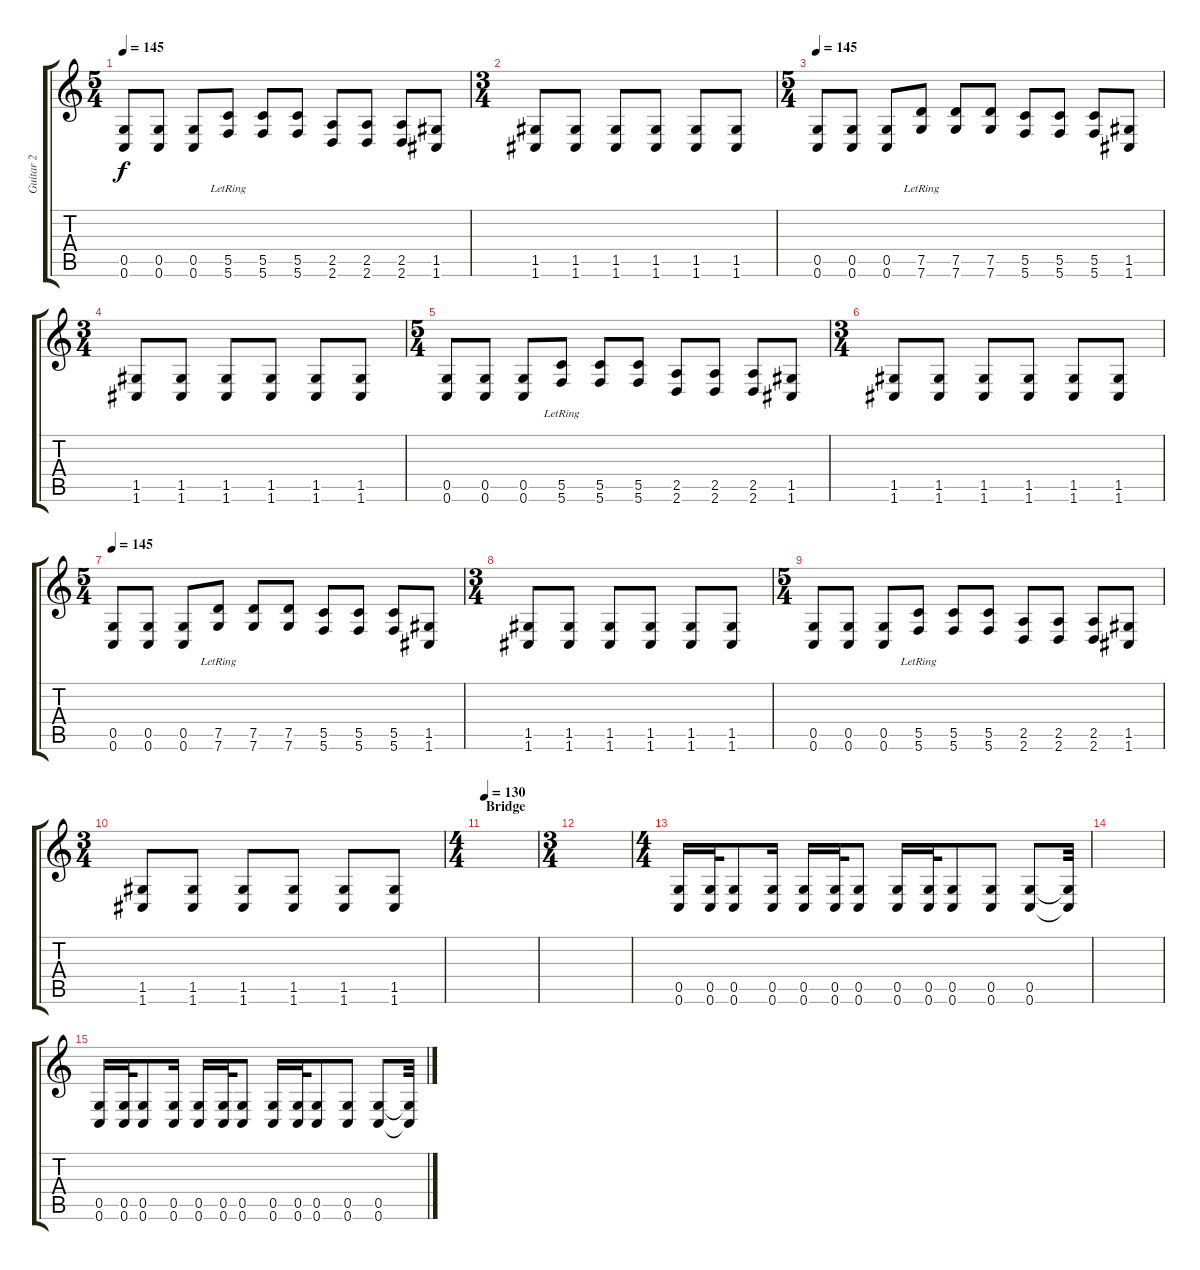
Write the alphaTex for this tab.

\track ("Guitar 2" "Guitar 2") {instrument electricguitarjazz}
\staff {score tabs}
\tuning (D4 A3 F3 C3 G2 C2) {hide}
\ts (5 4)
\tempo 145
\clef g2
\ks c
(0.5 0.6).8{dy f} (0.5 0.6).8 (0.5 0.6).8 (5.5{lr} 5.6).8 (5.5 5.6).8 (5.5 5.6).8 (2.5 2.6).8 (2.5 2.6).8 (2.5 2.6).8 (1.5 1.6).8 |
\ts (3 4)
(1.5 1.6).8 (1.5 1.6).8 (1.5 1.6).8 (1.5 1.6).8 (1.5 1.6).8 (1.5 1.6).8 |
\ts (5 4)
\tempo 145
(0.5 0.6).8 (0.5 0.6).8 (0.5 0.6).8 (7.5{lr} 7.6).8 (7.5 7.6).8 (7.5 7.6).8 (5.5 5.6).8 (5.5 5.6).8 (5.5 5.6).8 (1.5 1.6).8 |
\ts (3 4)
(1.5 1.6).8 (1.5 1.6).8 (1.5 1.6).8 (1.5 1.6).8 (1.5 1.6).8 (1.5 1.6).8 |
\ts (5 4)
(0.5 0.6).8 (0.5 0.6).8 (0.5 0.6).8 (5.5{lr} 5.6).8 (5.5 5.6).8 (5.5 5.6).8 (2.5 2.6).8 (2.5 2.6).8 (2.5 2.6).8 (1.5 1.6).8 |
\ts (3 4)
(1.5 1.6).8 (1.5 1.6).8 (1.5 1.6).8 (1.5 1.6).8 (1.5 1.6).8 (1.5 1.6).8 |
\ts (5 4)
\tempo 145
(0.5 0.6).8 (0.5 0.6).8 (0.5 0.6).8 (7.5{lr} 7.6).8 (7.5 7.6).8 (7.5 7.6).8 (5.5 5.6).8 (5.5 5.6).8 (5.5 5.6).8 (1.5 1.6).8 |
\ts (3 4)
(1.5 1.6).8 (1.5 1.6).8 (1.5 1.6).8 (1.5 1.6).8 (1.5 1.6).8 (1.5 1.6).8 |
\ts (5 4)
(0.5 0.6).8 (0.5 0.6).8 (0.5 0.6).8 (5.5{lr} 5.6).8 (5.5 5.6).8 (5.5 5.6).8 (2.5 2.6).8 (2.5 2.6).8 (2.5 2.6).8 (1.5 1.6).8 |
\ts (3 4)
(1.5 1.6).8 (1.5 1.6).8 (1.5 1.6).8 (1.5 1.6).8 (1.5 1.6).8 (1.5 1.6).8 |
\ts (4 4)
\section ("" "Bridge")
\tempo 130
|
\ts (3 4)
|
\ts (4 4)
(0.5 0.6).16 (0.5 0.6).32 (0.5 0.6).8 (0.5 0.6).16 (0.5 0.6).16 (0.5 0.6).32 (0.5 0.6).8 (0.5 0.6).16 (0.5 0.6).32 (0.5 0.6).8 (0.5 0.6).8 (0.5 0.6).8 (0.5{t} 0.6{t}).32 |
|
(0.5 0.6).16 (0.5 0.6).32 (0.5 0.6).8 (0.5 0.6).16 (0.5 0.6).16 (0.5 0.6).32 (0.5 0.6).8 (0.5 0.6).16 (0.5 0.6).32 (0.5 0.6).8 (0.5 0.6).8 (0.5 0.6).8 (0.5{t} 0.6{t}).32
